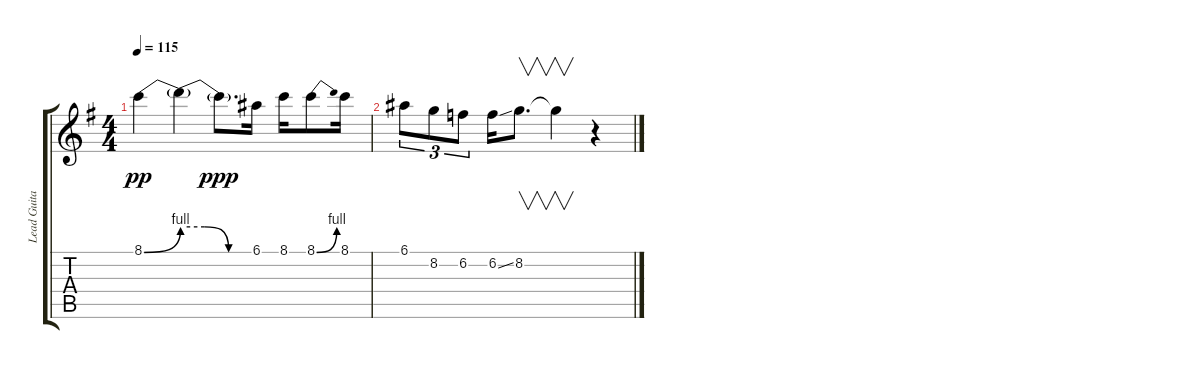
\track ("Lead Guitar" "Lead Guita") {instrument overdrivenguitar}
\staff {score tabs}
\tuning (E4 B3 G3 D3 A2 E2) {hide}
\ts (4 4)
\tempo 115
\clef g2
\ks g
8.1{be (bend 0 0 60 4) t}.4{dy pp} 8.1{be (custom 0 4 20 4 40 0 60 0) t}.4 8.1{t}.8{d dy ppp} 6.1.16 8.1.16 8.1{be (bend 0 0 60 4)}.8 8.1.16 |
6.1.8{tu (3 2)} 8.2.8{tu (3 2)} 6.2.8{tu (3 2)} 6.2{ss}.16 8.2.8{v d} 8.2{t}.4{v} r.4
